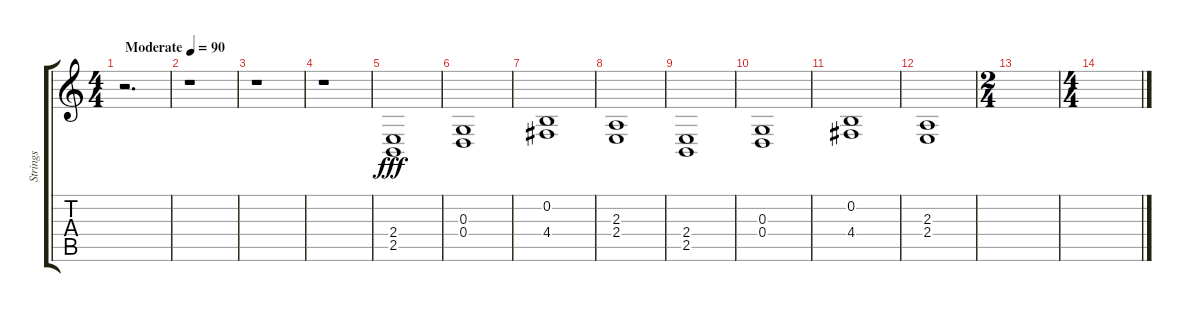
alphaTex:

\track ("Strings" "Strings") {instrument stringensemble1}
\staff {score tabs}
\tuning (E4 B3 G3 D3 A2 E2) {hide}
\ts (4 4)
\tempo (90 "Moderate")
\clef g2
\ks c
r.2{d dy fff instrument stringensemble1} |
r.1 |
r.1 |
r.1 |
(2.4 2.5).1 |
(0.3 0.4).1 |
(0.2 4.4).1 |
(2.3 2.4).1 |
(2.4 2.5).1 |
(0.3 0.4).1 |
(0.2 4.4).1 |
(2.3 2.4).1 |
\ts (2 4)
|
\ts (4 4)
